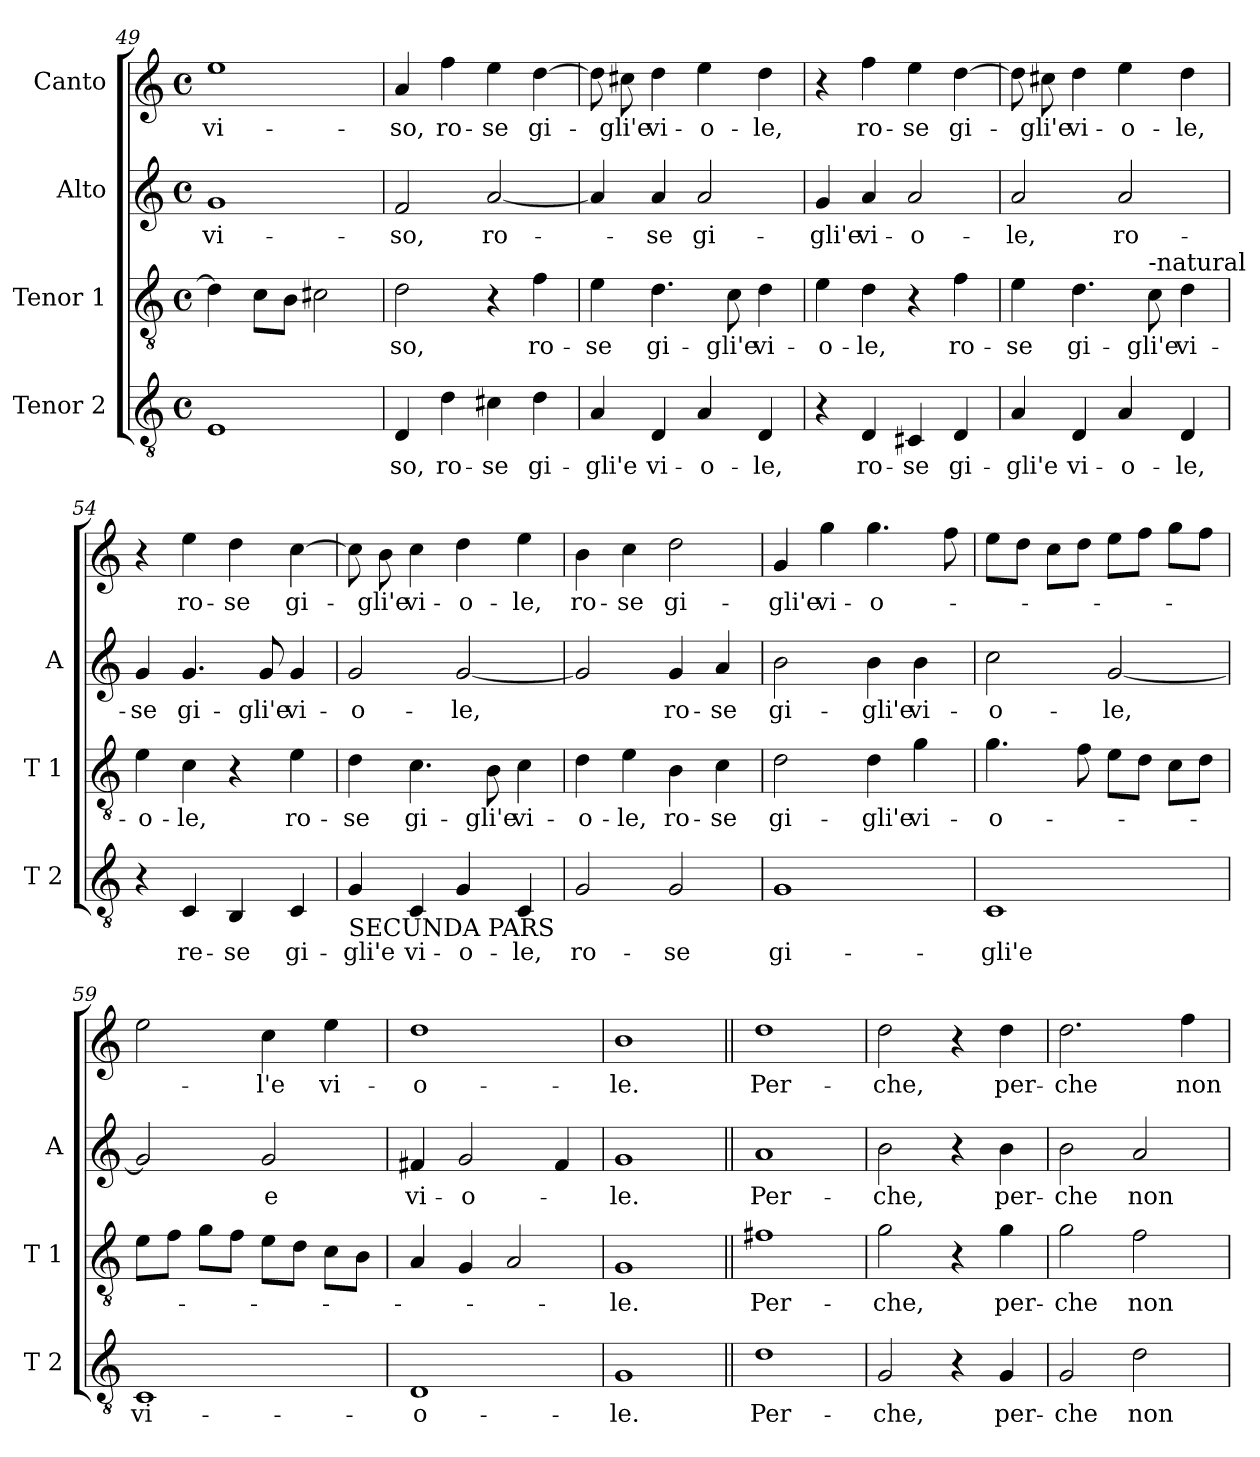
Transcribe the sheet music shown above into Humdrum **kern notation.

**kern	**text	**kern	**text	**kern	**text	**kern	**text
*part4	*part4	*part3	*part3	*part2	*part2	*part1	*part1
*staff4	*staff4	*staff3	*staff3	*staff2	*staff2	*staff1	*staff1
*I"Tenor 2	*	*I"Tenor 1	*	*I"Alto	*	*I"Canto	*
*I'T 2	*	*I'T 1	*	*I'A	*	*	*
!!LO:LB:g=z
*clefGv2	*	*clefGv2	*	*clefG2	*	*clefG2	*
*k[]	*	*k[]	*	*k[]	*	*k[]	*
*C:	*	*C:	*	*C:	*	*C:	*
*M4/4	*	*M4/4	*	*M4/4	*	*M4/4	*
*met(c)	*	*met(c)	*	*met(c)	*	*met(c)	*
=49	=49	=49	=49	=49	=49	=49	=49
!	!	!	!	!	!LO:LY:b	!	!LO:LY:b
1E	.	4d\]	.	1g	vi-	1ee	vi-
.	.	8c\L	.	.	.	.	.
.	.	8B\J	.	.	.	.	.
.	.	2c#X\	.	.	.	.	.
=50	=50	=50	=50	=50	=50	=50	=50
!	!LO:LY:b	!	!LO:LY:b	!	!LO:LY:b	!	!LO:LY:b
4D/	-so,	2d\	-so,	2f/	-so,	4a/	-so,
!	!LO:LY:b	!	!	!	!	!	!LO:LY:b
4d\	ro-	.	.	.	.	4ff\	ro-
!	!LO:LY:b	!	!	!	!LO:LY:b	!	!LO:LY:b
4c#X\	-se	4r	.	[2a/	ro-	4ee\	-se
!	!LO:LY:b	!	!LO:LY:b	!	!	!	!LO:LY:b
4d\	gi-	4f\	ro-	.	.	[4dd\	gi-
=51	=51	=51	=51	=51	=51	=51	=51
!	!LO:LY:b	!	!LO:LY:b	!	!	!	!
4A/	-gli'e	4e\	-se	4a/]	.	8dd\]	.
!	!	!	!	!	!	!	!LO:LY:b
.	.	.	.	.	.	8cc#X\	-gli'e
!	!LO:LY:b	!	!LO:LY:b	!	!LO:LY:b	!	!LO:LY:b
4D/	vi-	4.d\	gi-	4a/	-se	4dd\	vi-
!	!LO:LY:b	!	!	!	!LO:LY:b	!	!LO:LY:b
4A/	-o-	.	.	2a/	gi-	4ee\	-o-
!	!	!	!LO:LY:b	!	!	!	!
.	.	8c\	-gli'e	.	.	.	.
!	!LO:LY:b	!	!LO:LY:b	!	!	!	!LO:LY:b
4D/	-le,	4d\	vi-	.	.	4dd\	-le,
=52	=52	=52	=52	=52	=52	=52	=52
!	!	!	!LO:LY:b	!	!LO:LY:b	!	!
4r	.	4e\	-o-	4g/	-gli'e	4r	.
!	!LO:LY:b	!	!LO:LY:b	!	!LO:LY:b	!	!LO:LY:b
4D/	ro-	4d\	-le,	4a/	vi-	4ff\	ro-
!	!LO:LY:b	!	!	!	!LO:LY:b	!	!LO:LY:b
4C#X/	-se	4r	.	2a/	-o-	4ee\	-se
!	!LO:LY:b	!	!LO:LY:b	!	!	!	!LO:LY:b
4D/	gi-	4f\	ro-	.	.	[4dd\	gi-
=53	=53	=53	=53	=53	=53	=53	=53
!	!LO:LY:b	!	!LO:LY:b	!	!LO:LY:b	!	!
4A/	-gli'e	4e\	-se	2a/	-le,	8dd\]	.
!	!	!	!	!	!	!	!LO:LY:b
.	.	.	.	.	.	8cc#X\	-gli'e
!	!LO:LY:b	!	!LO:LY:b	!	!	!	!LO:LY:b
4D/	vi-	4.d\	gi-	.	.	4dd\	vi-
!	!LO:LY:b	!	!	!	!LO:LY:b	!	!LO:LY:b
4A/	-o-	.	.	2a/	ro-	4ee\	-o-
!	!	!LO:TX:a:t=-natural	!	!	!	!	!
!	!	!	!LO:LY:b	!	!	!	!
.	.	8c\	-gli'e	.	.	.	.
!	!LO:LY:b	!	!LO:LY:b	!	!	!	!LO:LY:b
4D/	-le,	4d\	vi-	.	.	4dd\	-le,
=54	=54	=54	=54	=54	=54	=54	=54
!	!	!	!LO:LY:b	!	!LO:LY:b	!	!
4r	.	4e\	-o-	4g/	-se	4r	.
!	!LO:LY:b	!	!LO:LY:b	!	!LO:LY:b	!	!LO:LY:b
4C/	re-	4c\	-le,	4.g/	gi-	4ee\	ro-
!	!LO:LY:b	!	!	!	!	!	!LO:LY:b
4BB/	-se	4r	.	.	.	4dd\	-se
!	!	!	!	!	!LO:LY:b	!	!
.	.	.	.	8g/	-gli'e	.	.
!	!LO:LY:b	!	!LO:LY:b	!	!LO:LY:b	!	!LO:LY:b
4C/	gi-	4e\	ro-	4g/	vi-	[4cc\	gi-
!!LO:PB:g=z
=55	=55	=55	=55	=55	=55	=55	=55
!LO:TX:b:t=SECUNDA PARS	!	!	!	!	!	!	!
!	!LO:LY:b	!	!LO:LY:b	!	!LO:LY:b	!	!
4G/	-gli'e	4d\	-se	2g/	-o-	8cc\]	.
!	!	!	!	!	!	!	!LO:LY:b
.	.	.	.	.	.	8b\	-gli'e
!	!LO:LY:b	!	!LO:LY:b	!	!	!	!LO:LY:b
4C/	vi-	4.c\	gi-	.	.	4cc\	vi-
!	!LO:LY:b	!	!	!	!LO:LY:b	!	!LO:LY:b
4G/	-o-	.	.	[2g/	-le,	4dd\	-o-
!	!	!	!LO:LY:b	!	!	!	!
.	.	8B\	-gli'e	.	.	.	.
!	!LO:LY:b	!	!LO:LY:b	!	!	!	!LO:LY:b
4C/	-le,	4c\	vi-	.	.	4ee\	-le,
=56	=56	=56	=56	=56	=56	=56	=56
!	!LO:LY:b	!	!LO:LY:b	!	!	!	!LO:LY:b
2G/	ro-	4d\	-o-	2g/]	.	4b\	ro-
!	!	!	!LO:LY:b	!	!	!	!LO:LY:b
.	.	4e\	-le,	.	.	4cc\	-se
!	!LO:LY:b	!	!LO:LY:b	!	!LO:LY:b	!	!LO:LY:b
2G/	-se	4B\	ro-	4g/	ro-	2dd\	gi-
!	!	!	!LO:LY:b	!	!LO:LY:b	!	!
.	.	4c\	-se	4a/	-se	.	.
=57	=57	=57	=57	=57	=57	=57	=57
!	!LO:LY:b	!	!LO:LY:b	!	!LO:LY:b	!	!LO:LY:b
1G	gi-	2d\	gi-	2b\	gi-	4g/	-gli'e
!	!	!	!	!	!	!	!LO:LY:b
.	.	.	.	.	.	4gg\	vi-
!	!	!	!LO:LY:b	!	!LO:LY:b	!	!LO:LY:b
.	.	4d\	-gli'e	4b\	-gli'e	4.gg\	-o-
!	!	!	!LO:LY:b	!	!LO:LY:b	!	!
.	.	4g\	vi-	4b\	vi-	.	.
.	.	.	.	.	.	8ff\	.
=58	=58	=58	=58	=58	=58	=58	=58
!	!LO:LY:b	!	!LO:LY:b	!	!LO:LY:b	!	!
1C	-gli'e	4.g\	-o-	2cc\	-o-	8ee\L	.
.	.	.	.	.	.	8dd\J	.
.	.	.	.	.	.	8cc\L	.
.	.	8f\	.	.	.	8dd\J	.
!	!	!	!	!	!LO:LY:b	!	!
.	.	8e\L	.	[2g/	-le,	8ee\L	.
.	.	8d\J	.	.	.	8ff\J	.
.	.	8c\L	.	.	.	8gg\L	.
.	.	8d\J	.	.	.	8ff\J	.
=59	=59	=59	=59	=59	=59	=59	=59
!	!LO:LY:b	!	!	!	!	!	!
1C	vi-	8e\L	.	2g/]	.	2ee\	.
.	.	8f\J	.	.	.	.	.
.	.	8g\L	.	.	.	.	.
.	.	8f\J	.	.	.	.	.
!	!	!	!	!	!LO:LY:b	!	!LO:LY:b
.	.	8e\L	.	2g/	e	4cc\	-l'e
.	.	8d\J	.	.	.	.	.
!	!	!	!	!	!	!	!LO:LY:b
.	.	8c\L	.	.	.	4ee\	vi-
.	.	8B\J	.	.	.	.	.
=60	=60	=60	=60	=60	=60	=60	=60
!	!LO:LY:b	!	!	!	!LO:LY:b	!	!LO:LY:b
1D	-o-	4A/	.	4f#X/	vi-	1dd	-o-
!	!	!	!	!	!LO:LY:b	!	!
.	.	4G/	.	2g/	-o-	.	.
.	.	2A/	.	.	.	.	.
.	.	.	.	4f#/	.	.	.
=61	=61	=61	=61	=61	=61	=61	=61
!	!LO:LY:b	!	!LO:LY:b	!	!LO:LY:b	!	!LO:LY:b
1G	-le.	1G	-le.	1g	-le.	1b	-le.
!!LO:LB:g=z
=62||	=62||	=62||	=62||	=62||	=62||	=62||	=62||
!	!LO:LY:b	!	!LO:LY:b	!	!LO:LY:b	!	!LO:LY:b
1d	Per-	1f#X	Per-	1a	Per-	1dd	Per-
=63	=63	=63	=63	=63	=63	=63	=63
!	!LO:LY:b	!	!LO:LY:b	!	!LO:LY:b	!	!LO:LY:b
2G/	-che,	2g\	-che,	2b\	-che,	2dd\	-che,
4r	.	4r	.	4r	.	4r	.
!	!LO:LY:b	!	!LO:LY:b	!	!LO:LY:b	!	!LO:LY:b
4G/	per-	4g\	per-	4b\	per-	4dd\	per-
=64	=64	=64	=64	=64	=64	=64	=64
!	!LO:LY:b	!	!LO:LY:b	!	!LO:LY:b	!	!LO:LY:b
2G/	-che	2g\	-che	2b\	-che	2.dd\	-che
!	!LO:LY:b	!	!LO:LY:b	!	!LO:LY:b	!	!
2d\	non	2f\	non	2a/	non	.	.
!	!	!	!	!	!	!	!LO:LY:b
.	.	.	.	.	.	4ff\	non
=	=	=	=	=	=	=	=
*-	*-	*-	*-	*-	*-	*-	*-
